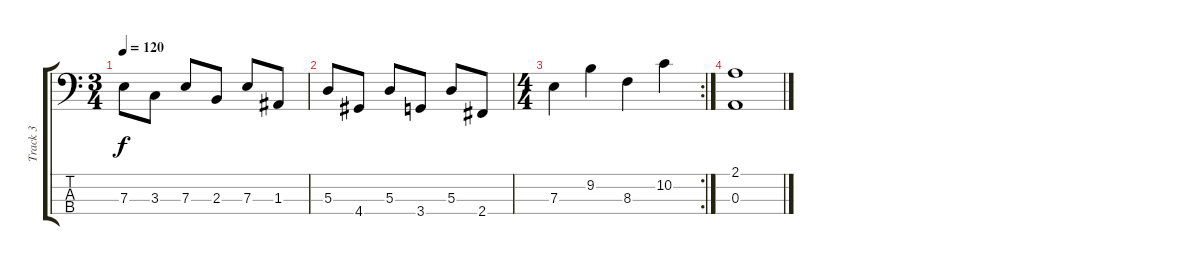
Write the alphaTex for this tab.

\track ("Track 3" "Track 3") {solo instrument electricbassfinger}
\staff {score tabs}
\tuning (G2 D2 A1 E1) {hide}
\ts (3 4)
\tempo 120
\clef f4
\ks c
7.3.8{dy f} 3.3.8 7.3.8 2.3.8 7.3.8 1.3.8 |
5.3.8 4.4.8 5.3.8 3.4.8 5.3.8 2.4.8 |
\rc 2
\ts (4 4)
7.3.4 9.2.4 8.3.4 10.2.4 |
(2.1 0.3).1
